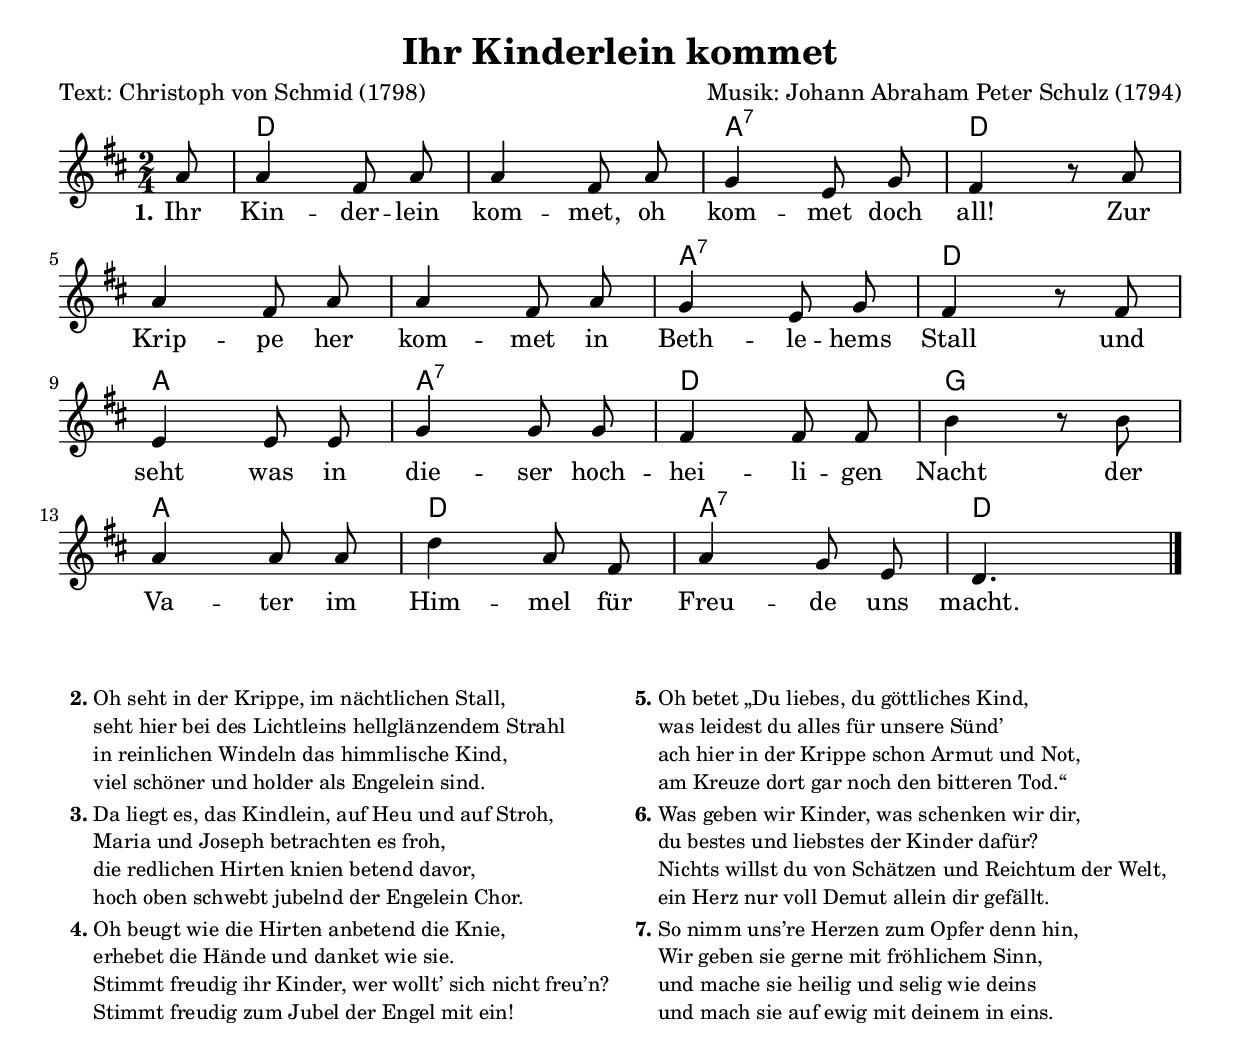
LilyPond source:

\version "2.12.3"

\include "default.ly"
\header {
  title="Ihr Kinderlein kommet"
  composer="Musik: Johann Abraham Peter Schulz (1794)"
  poet="Text: Christoph von Schmid (1798)"
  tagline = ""
}


Melodie=\relative c'' {
  \partial 8

  a8 | a4 fis8 a | a4 fis8 a | g4 e8 g | fis4 r8 a | \break
  a4 fis8 a | a4 fis8 a |
  % Takt 7
  g4 e8 g | fis4 r8 fis | \break
  e4 e8 e | g4 g8 g | fis4 fis8 fis | b4 r8 b | \break
  % Takt 13
  a4 a8 a | d4 a8 fis | a4 g8 e | d4. s8 \bar "|."
}


Akkorde= \chordmode {
  s8  d1 a2:7 d1. a2:7 d2
  % Takt 9
  a2 a2:7 d g a2 d2 a2:7 d
}

Text=\lyricmode {
  \set stanza = "1."
  Ihr Kin -- der -- lein kom -- met,
  oh kom -- met doch all!
  Zur Krip -- pe her kom -- met
  in Beth -- le -- hems Stall
  und seht was in die -- ser
  hoch -- hei -- li -- gen Nacht
  der Va -- ter im Him -- mel
  für Freu -- de uns macht.
}


\score{
  <<
    \new ChordNames {\Akkorde}
    \new Voice = "Melodie" {
      \autoBeamOff
      \clef violin
      \key d \major
      \time 2/4
      \Melodie
    }
    \new Lyrics = Strophe \lyricsto Melodie \Text
  >>
  %\midi{}
}


\markup { \smaller
  \fill-line {
    \hspace #0.1 % Spalte vom linken Rand wegbewegen
    % Kann entfernt werden, wenn wenig Platz auf der Seite ist
    \column {
      \hspace #1.0
      \line { \bold "2."
        \column {
          "Oh seht in der Krippe, im nächtlichen Stall,"
          "seht hier bei des Lichtleins hellglänzendem Strahl"
          "in reinlichen Windeln das himmlische Kind,"
          "viel schöner und holder als Engelein sind."
        }
      }
      \hspace #0.5 % Vertikaler Strophenzwischenraum
      \line { \bold "3."
        \column {
          "Da liegt es, das Kindlein, auf Heu und auf Stroh,"
          "Maria und Joseph betrachten es froh,"
          "die redlichen Hirten knien betend davor,"
          "hoch oben schwebt jubelnd der Engelein Chor."
        }
      }
      \hspace #0.5 % Vertikaler Strophenzwischenraum
      \line { \bold "4."
        \column {
          "Oh beugt wie die Hirten anbetend die Knie,"
          "erhebet die Hände und danket wie sie."
          "Stimmt freudig ihr Kinder, wer wollt’ sich nicht freu’n?"
          "Stimmt freudig zum Jubel der Engel mit ein!"
        }
      }
    }
    \hspace #0.1
    \column {
      \hspace #1.0
    \line { \bold "5."
        \column {
          "Oh betet „Du liebes, du göttliches Kind,"
          "was leidest du alles für unsere Sünd’"
          "ach hier in der Krippe schon Armut und Not,"
          "am Kreuze dort gar noch den bitteren Tod.“"
        }
      }
      \hspace #0.5 % Vertikaler Strophenzwischenraum
      \line { \bold "6."
        \column {
          "Was geben wir Kinder, was schenken wir dir,"
          "du bestes und liebstes der Kinder dafür?"
          "Nichts willst du von Schätzen und Reichtum der Welt,"
          "ein Herz nur voll Demut allein dir gefällt."
        }
      }
      \hspace #0.5 % Vertikaler Strophenzwischenraum
      \line { \bold "7."
        \column {
          "So nimm uns’re Herzen zum Opfer denn hin,"
          "Wir geben sie gerne mit fröhlichem Sinn,"
          "und mache sie heilig und selig wie deins"
          "und mach sie auf ewig mit deinem in eins."
        }
      }
    }
    \hspace #0.1 % Rechter Rand
  }
}

 % some settings % vim: sw=2 et
